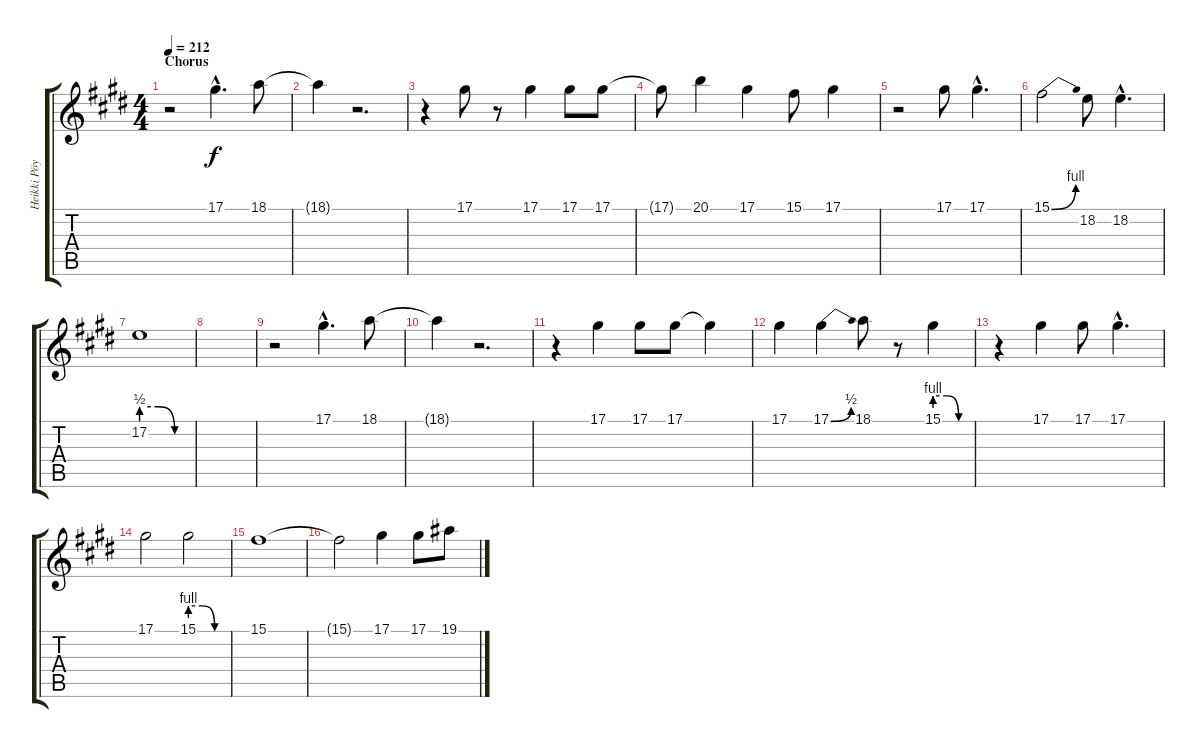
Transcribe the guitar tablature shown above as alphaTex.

\track ("Heikki Pöyhiä - Vocals" "Heikki Pöy") {instrument lead2sawtooth}
\staff {score tabs}
\tuning (Eb4 Bb3 Gb3 Db3 Ab2 Eb2) {hide}
\ts (4 4)
\section ("" "Chorus ")
\tempo 212
\clef g2
\ks c#minor
r.2{dy f} 17.1{hac}.4{d} 18.1.8 |
18.1{t}.4 r.2{d} |
r.4 17.1.8 r.8 17.1.4 17.1.8 17.1.8 |
17.1{t}.8 20.1.4 17.1.4 15.1.8 17.1.4 |
r.2 17.1.8 17.1{hac}.4{d} |
15.1{be (bend 0 0 60 4)}.2 18.2.8 18.2{hac}.4{d} |
17.2{be (custom 0 2 20 2 40 0 60 0)}.1 |
|
r.2 17.1{hac}.4{d} 18.1.8 |
18.1{t}.4 r.2{d} |
r.4 17.1.4 17.1.8 17.1.8 17.1{t}.4 |
17.1.4 17.1{be (bend 0 0 60 2)}.4 18.1.8 r.8 15.1{be (custom 0 4 20 4 40 0 60 0)}.4 |
r.4 17.1.4 17.1.8 17.1{hac}.4{d} |
17.1.2 15.1{be (custom 0 4 20 4 40 0 60 0)}.2 |
15.1.1 |
15.1{t}.2 17.1.4 17.1.8 19.1.8
